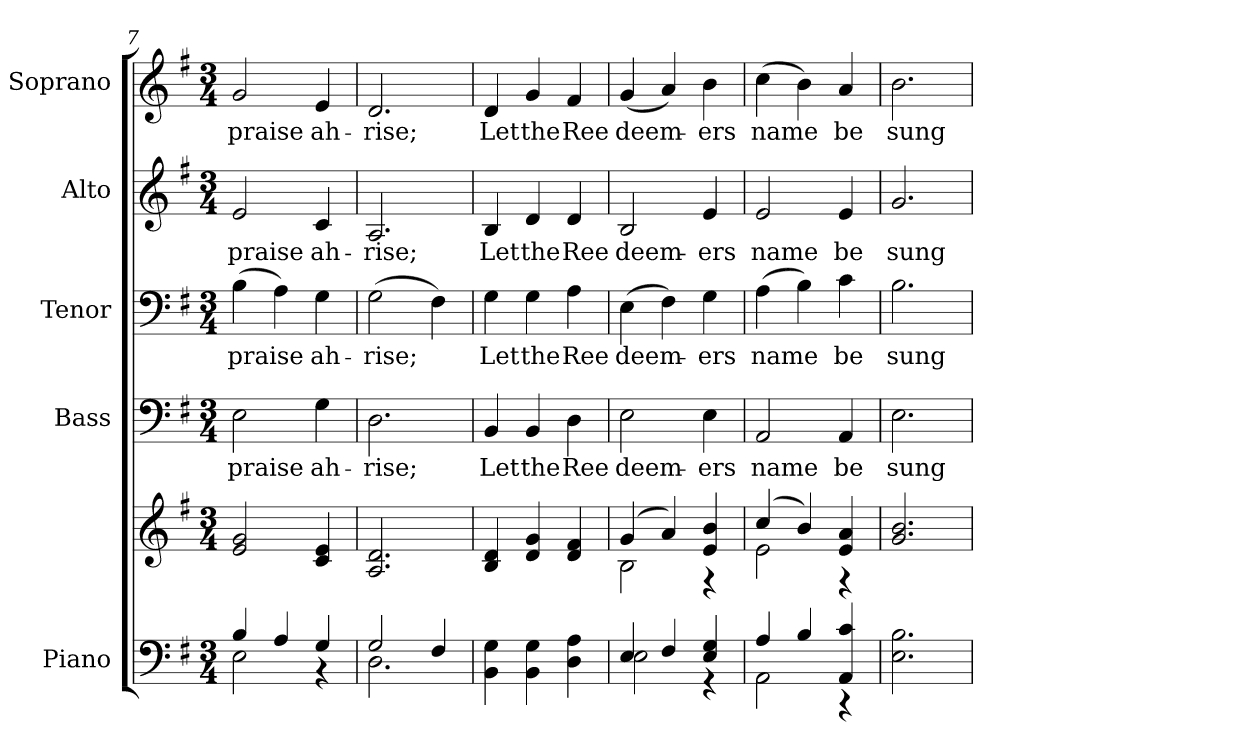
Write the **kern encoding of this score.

**kern	**kern	**kern	**text	**kern	**text	**kern	**text	**kern	**text
*part5	*part5	*part4	*part4	*part3	*part3	*part2	*part2	*part1	*part1
*staff6	*staff5	*staff4	*staff4	*staff3	*staff3	*staff2	*staff2	*staff1	*staff1
*I"Piano	*	*I"Bass	*	*I"Tenor	*	*I"Alto	*	*I"Soprano	*
*I'Pno.	*	*I'B.	*	*I'T.	*	*I'A.	*	*I'S.	*
!!LO:PB:g=z
*clefF4	*clefG2	*clefF4	*	*clefF4	*	*clefG2	*	*clefG2	*
*k[f#]	*k[f#]	*k[f#]	*	*k[f#]	*	*k[f#]	*	*k[f#]	*
*G:	*G:	*G:	*	*G:	*	*G:	*	*G:	*
*M3/4	*M3/4	*M3/4	*	*M3/4	*	*M3/4	*	*M3/4	*
=7	=7	=7	=7	=7	=7	=7	=7	=7	=7
*^	*	*	*	*	*	*	*	*	*
!	!	!	!	!LO:LY:b:color=#000000	!	!	!	!	!	!
!	!	!	!	!	!	!LO:LY:b:color=#000000	!	!	!	!
!	!	!	!	!	!	!	!	!LO:LY:b:color=#000000	!	!
!	!	!	!	!	!	!	!	!	!	!LO:LY:b:color=#000000
4Bi/	2Ei\	2ei/ 2gi	2Ei\	praise	(4Bi\	praise	2ei/	praise	2gi/	praise
4Ai/	.	.	.	.	4Ai\)	.	.	.	.	.
!	!	!	!	!LO:LY:b:color=#000000	!	!	!	!	!	!
!	!	!	!	!	!	!LO:LY:b:color=#000000	!	!	!	!
!	!	!	!	!	!	!	!	!LO:LY:b:color=#000000	!	!
!	!	!	!	!	!	!	!	!	!	!LO:LY:b:color=#000000
4Gi/	4r	4ci/ 4ei	4Gi\	ah-	4Gi\	ah-	4ci/	ah-	4ei/	ah-
=8	=8	=8	=8	=8	=8	=8	=8	=8	=8	=8
!	!	!	!	!LO:LY:b:color=#000000	!	!	!	!	!	!
!	!	!	!	!	!	!LO:LY:b:color=#000000	!	!	!	!
!	!	!	!	!	!	!	!	!LO:LY:b:color=#000000	!	!
!	!	!	!	!	!	!	!	!	!	!LO:LY:b:color=#000000
2Gi/	2.Di\	2.Ai/ 2.di	2.Di\	-rise;	(2Gi\	-rise;	2.Ai/	-rise;	2.di/	-rise;
4F#i/	.	.	.	.	4F#i\)	.	.	.	.	.
*v	*v	*	*	*	*	*	*	*	*	*
=9	=9	=9	=9	=9	=9	=9	=9	=9	=9
!	!	!	!LO:LY:b:color=#000000	!	!	!	!	!	!
!	!	!	!	!	!LO:LY:b:color=#000000	!	!	!	!
!	!	!	!	!	!	!	!LO:LY:b:color=#000000	!	!
!	!	!	!	!	!	!	!	!	!LO:LY:b:color=#000000
4BBi\ 4Gi	4Bi/ 4di	4BBi/	Let	4Gi\	Let	4Bi/	Let	4di/	Let
!	!	!	!LO:LY:b:color=#000000	!	!	!	!	!	!
!	!	!	!	!	!LO:LY:b:color=#000000	!	!	!	!
!	!	!	!	!	!	!	!LO:LY:b:color=#000000	!	!
!	!	!	!	!	!	!	!	!	!LO:LY:b:color=#000000
4BBi\ 4Gi	4di/ 4gi	4BBi/	the	4Gi\	the	4di/	the	4gi/	the
!	!	!	!LO:LY:b:color=#000000	!	!	!	!	!	!
!	!	!	!	!	!LO:LY:b:color=#000000	!	!	!	!
!	!	!	!	!	!	!	!LO:LY:b:color=#000000	!	!
!	!	!	!	!	!	!	!	!	!LO:LY:b:color=#000000
4Di\ 4Ai	4di/ 4f#i	4Di\	Ree	4Ai\	Ree	4di/	Ree	4f#i/	Ree
!!LO:PB:g=z
=10	=10	=10	=10	=10	=10	=10	=10	=10	=10
*^	*^	*	*	*	*	*	*	*	*
!	!	!	!	!	!LO:LY:b:color=#000000	!	!	!	!	!	!
!	!	!	!	!	!	!	!LO:LY:b:color=#000000	!	!	!	!
!	!	!	!	!	!	!	!	!	!LO:LY:b:color=#000000	!	!
!	!	!	!	!	!	!	!	!	!	!	!LO:LY:b:color=#000000
4Ei/	2Ei\	(4gi/	2Bi\	2Ei\	deem-	(4Ei\	deem-	2Bi/	deem-	(4gi/	deem-
4F#i/	.	4ai/)	.	.	.	4F#i\)	.	.	.	4ai/)	.
!	!	!	!	!	!LO:LY:b:color=#000000	!	!	!	!	!	!
!	!	!	!	!	!	!	!LO:LY:b:color=#000000	!	!	!	!
!	!	!	!	!	!	!	!	!	!LO:LY:b:color=#000000	!	!
!	!	!	!	!	!	!	!	!	!	!	!LO:LY:b:color=#000000
4Ei/ 4Gi	4r	4ei/ 4bi	4r	4Ei\	-ers	4Gi\	-ers	4ei/	-ers	4bi\	-ers
=11	=11	=11	=11	=11	=11	=11	=11	=11	=11	=11	=11
!	!	!	!	!	!LO:LY:b:color=#000000	!	!	!	!	!	!
!	!	!	!	!	!	!	!LO:LY:b:color=#000000	!	!	!	!
!	!	!	!	!	!	!	!	!	!LO:LY:b:color=#000000	!	!
!	!	!	!	!	!	!	!	!	!	!	!LO:LY:b:color=#000000
4Ai/	2AAi\	(4cci/	2ei\	2AAi/	name	(4Ai\	name	2ei/	name	(4cci\	name
4Bi/	.	4bi/)	.	.	.	4Bi\)	.	.	.	4bi\)	.
!	!	!	!	!	!LO:LY:b:color=#000000	!	!	!	!	!	!
!	!	!	!	!	!	!	!LO:LY:b:color=#000000	!	!	!	!
!	!	!	!	!	!	!	!	!	!LO:LY:b:color=#000000	!	!
!	!	!	!	!	!	!	!	!	!	!	!LO:LY:b:color=#000000
4AAi/ 4ci	4r	4ei/ 4ai	4r	4AAi/	be	4ci\	be	4ei/	be	4ai/	be
*v	*v	*	*	*	*	*	*	*	*	*	*
*	*v	*v	*	*	*	*	*	*	*	*
=12	=12	=12	=12	=12	=12	=12	=12	=12	=12
*^	*^	*	*	*	*	*	*	*	*
!	!	!	!	!	!LO:LY:b:color=#000000	!	!	!	!	!	!
*v	*v	*	*	*	*	*	*	*	*	*	*
*	*v	*v	*	*	*	*	*	*	*	*
*^	*^	*	*	*	*	*	*	*	*
!	!	!	!	!	!	!	!LO:LY:b:color=#000000	!	!	!	!
*v	*v	*	*	*	*	*	*	*	*	*	*
*	*v	*v	*	*	*	*	*	*	*	*
*^	*^	*	*	*	*	*	*	*	*
!	!	!	!	!	!	!	!	!	!LO:LY:b:color=#000000	!	!
*v	*v	*	*	*	*	*	*	*	*	*	*
*	*v	*v	*	*	*	*	*	*	*	*
*^	*^	*	*	*	*	*	*	*	*
!	!	!	!	!	!	!	!	!	!	!	!LO:LY:b:color=#000000
*v	*v	*	*	*	*	*	*	*	*	*	*
*	*v	*v	*	*	*	*	*	*	*	*
2.Ei\ 2.Bi	2.gi/ 2.bi	2.Ei\	sung	2.Bi\	sung	2.gi/	sung	2.bi\	sung
=	=	=	=	=	=	=	=	=	=
*-	*-	*-	*-	*-	*-	*-	*-	*-	*-
